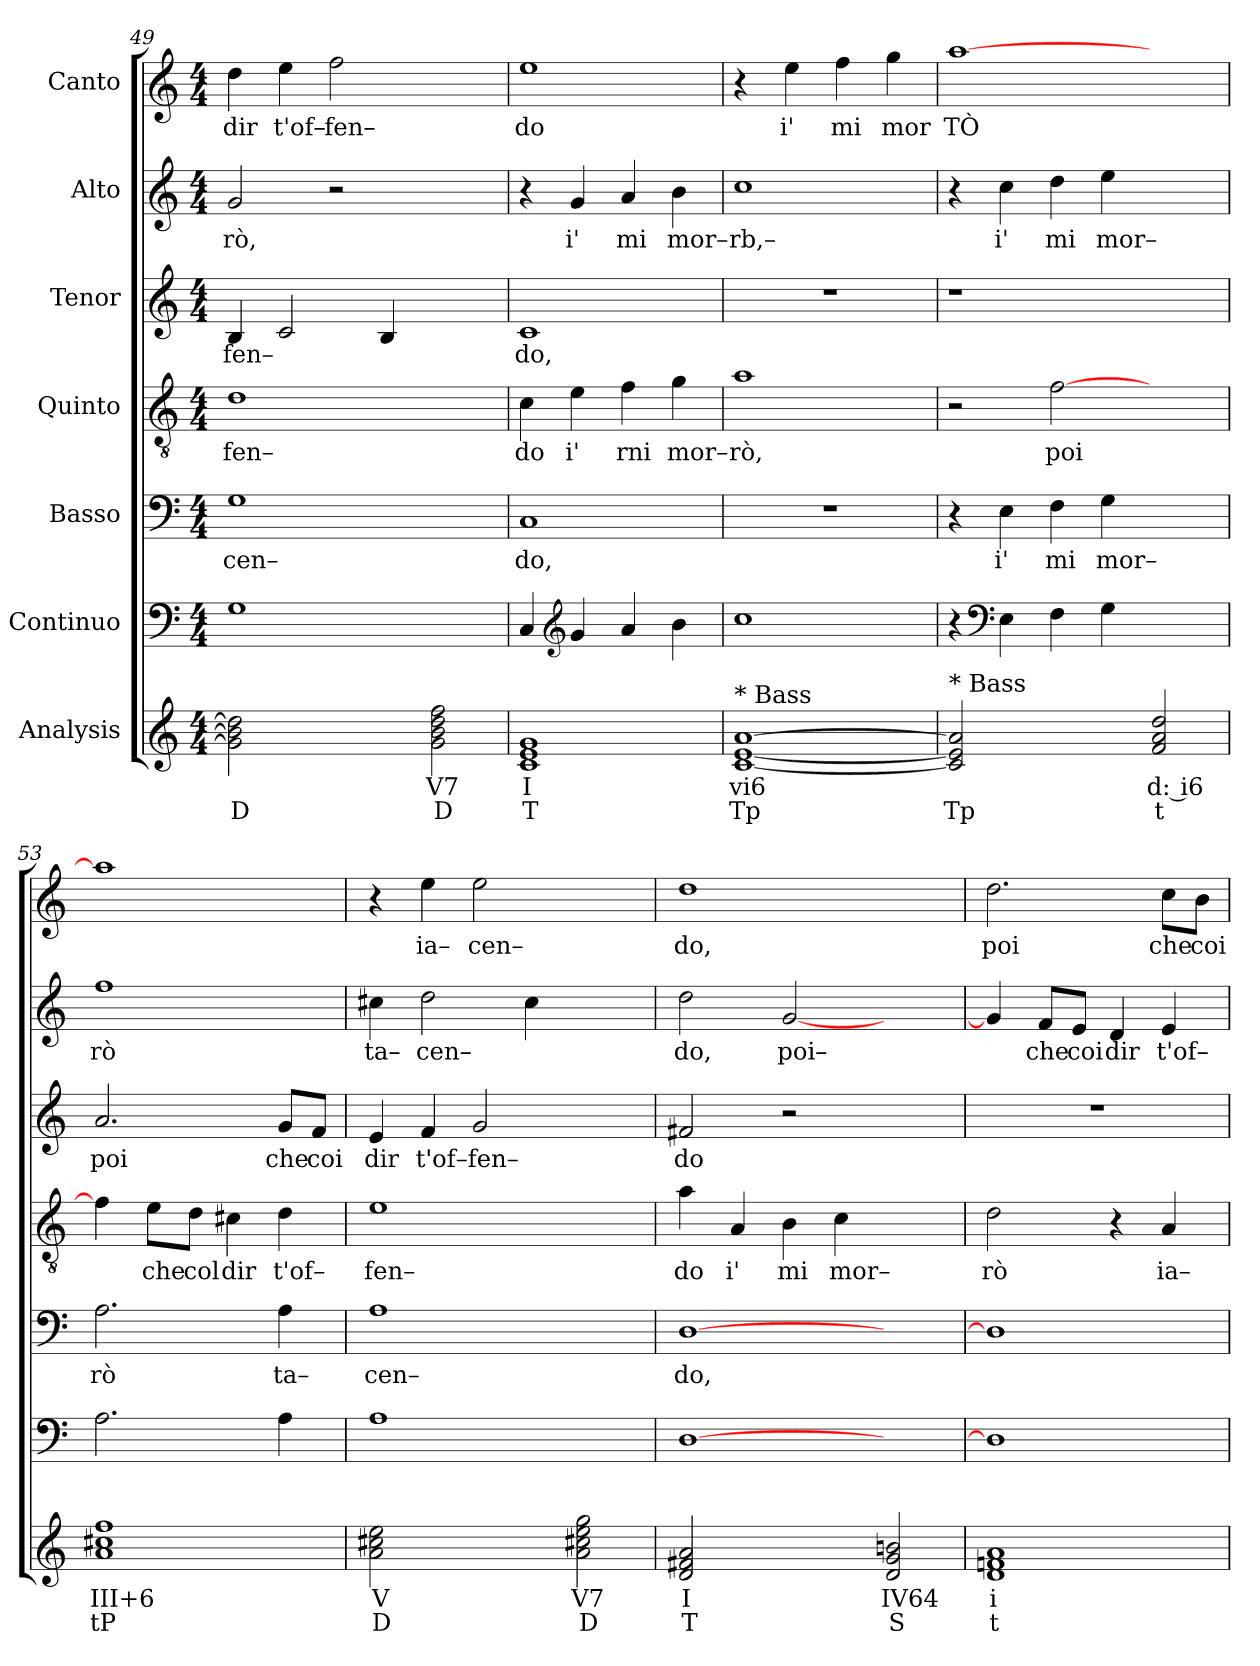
**kern	**text	**text	**kern	**kern	**text	**kern	**text	**kern	**text	**kern	**text	**kern	**text
*part7	*part7	*part7	*part6	*part5	*part5	*part4	*part4	*part3	*part3	*part2	*part2	*part1	*part1
*staff7	*staff7	*staff7	*staff6	*staff5	*staff5	*staff4	*staff4	*staff3	*staff3	*staff2	*staff2	*staff1	*staff1
*I"Analysis	*	*	*I"Continuo	*I"Basso	*	*I"Quinto	*	*I"Tenor	*	*I"Alto	*	*I"Canto	*
*	*	*	*clefF4	*clefF4	*	*clefGv2	*	*clefG2	*	*clefG2	*	*clefG2	*
*k[]	*	*	*k[]	*k[]	*	*k[]	*	*k[]	*	*k[]	*	*k[]	*
*M4/4	*	*	*M4/4	*M4/4	*	*M4/4	*	*M4/4	*	*M4/4	*	*M4/4	*
=49	=49	=49	=49	=49	=49	=49	=49	=49	=49	=49	=49	=49	=49
!	!	!	!	!	!LO:LY:b	!	!	!	!	!	!	!	!
!	!	!	!	!	!	!	!LO:LY:b	!	!	!	!	!	!
!	!	!	!	!	!	!	!	!	!LO:LY:b	!	!	!	!
!	!	!	!	!	!	!	!	!	!	!	!LO:LY:b	!	!
!	!	!	!	!	!	!	!	!	!	!	!	!	!LO:LY:b
2g] 2b] 2dd]	.	D	1G	1G	cen–	1d	fen–	4B/	fen–	2g/	rò,	4dd\	dir
!	!	!	!	!	!	!	!	!	!	!	!	!	!LO:LY:b
.	.	.	.	.	.	.	.	2c/	.	.	.	4ee\	t'of–
!	!	!	!	!	!	!	!	!	!	!	!	!	!LO:LY:b
2ryy	.	.	.	.	.	.	.	.	.	2r	.	2ff\	fen–
.	.	.	.	.	.	.	.	4B/	.	.	.	.	.
2g 2b 2dd 2ff	V7	D	2ryy	2ryy	.	2ryy	.	2ryy	.	2ryy	.	2ryy	.
=50	=50	=50	=50	=50	=50	=50	=50	=50	=50	=50	=50	=50	=50
!	!	!	!	!	!LO:LY:b	!	!	!	!	!	!	!	!
!	!	!	!	!	!	!	!LO:LY:b	!	!	!	!	!	!
!	!	!	!	!	!	!	!	!	!LO:LY:b	!	!	!	!
!	!	!	!	!	!	!	!	!	!	!	!	!	!LO:LY:b
1c 1e 1g	I	T	4C/	1C	do,	4c\	do	1c	do,	4r	.	1ee	do
*	*	*	*clefG2	*	*	*	*	*	*	*	*	*	*
!	!	!	!	!	!	!	!LO:LY:b	!	!	!	!	!	!
!	!	!	!	!	!	!	!	!	!	!	!LO:LY:b	!	!
.	.	.	4g/	.	.	4e\	i'	.	.	4g/	i'	.	.
!	!	!	!	!	!	!	!LO:LY:b	!	!	!	!	!	!
!	!	!	!	!	!	!	!	!	!	!	!LO:LY:b	!	!
.	.	.	4a/	.	.	4f\	rni	.	.	4a/	mi	.	.
!	!	!	!	!	!	!	!LO:LY:b	!	!	!	!	!	!
!	!	!	!	!	!	!	!	!	!	!	!LO:LY:b	!	!
.	.	.	4b\	.	.	4g\	mor–	.	.	4b\	mor–	.	.
=51	=51	=51	=51	=51	=51	=51	=51	=51	=51	=51	=51	=51	=51
!	!	!	!	!	!	!	!LO:LY:b	!	!	!	!	!	!
!LO:TX:a:t=* Bass	!	!	!	!	!	!	!	!	!	!	!	!	!
!	!	!	!	!	!	!	!	!	!	!	!LO:LY:b	!	!
[1c [1e [1a	vi6	Tp	1cc	1r	.	1a	rò,	1r	.	1cc	rb,–	4r	.
!	!	!	!	!	!	!	!	!	!	!	!	!	!LO:LY:b
.	.	.	.	.	.	.	.	.	.	.	.	4ee\	i'
!	!	!	!	!	!	!	!	!	!	!	!	!	!LO:LY:b
.	.	.	.	.	.	.	.	.	.	.	.	4ff\	mi
!	!	!	!	!	!	!	!	!	!	!	!	!	!LO:LY:b
.	.	.	.	.	.	.	.	.	.	.	.	4gg\	mor
=52	=52	=52	=52	=52	=52	=52	=52	=52	=52	=52	=52	=52	=52
!LO:TX:a:t=* Bass	!	!	!	!	!	!	!	!	!	!	!	!	!
!	!	!	!	!	!	!	!	!	!	!	!	!	!LO:LY:b
2c] 2e] 2a]	.	Tp	4r	4r	.	2r	.	1r	.	4r	.	[1aa	TÒ
*	*	*	*clefF4	*	*	*	*	*	*	*	*	*	*
!	!	!	!	!	!LO:LY:b	!	!	!	!	!	!	!	!
!	!	!	!	!	!	!	!	!	!	!	!LO:LY:b	!	!
.	.	.	4E\	4E\	i'	.	.	.	.	4cc\	i'	.	.
!	!	!	!	!	!LO:LY:b	!	!	!	!	!	!	!	!
!	!	!	!	!	!	!	!LO:LY:b	!	!	!	!	!	!
!	!	!	!	!	!	!	!	!	!	!	!LO:LY:b	!	!
2ryy	.	.	4F\	4F\	mi	[2f\	poi	.	.	4dd\	mi	.	.
!	!	!	!	!	!LO:LY:b	!	!	!	!	!	!	!	!
!	!	!	!	!	!	!	!	!	!	!	!LO:LY:b	!	!
.	.	.	4G\	4G\	mor–	.	.	.	.	4ee\	mor–	.	.
2f 2a 2dd	d: i6	t	2ryy	2ryy	.	2ryy	.	2ryy	.	2ryy	.	2ryy	.
=53	=53	=53	=53	=53	=53	=53	=53	=53	=53	=53	=53	=53	=53
!	!	!	!	!	!LO:LY:b	!	!	!	!	!	!	!	!
!	!	!	!	!	!	!	!	!	!LO:LY:b	!	!	!	!
!	!	!	!	!	!	!	!	!	!	!	!LO:LY:b	!	!
1a 1cc#X 1ff	III+6	tP	2.A\	2.A\	rò	4f\]	.	2.a/	poi	1ff	rò	1aa]	.
!	!	!	!	!	!	!	!LO:LY:b	!	!	!	!	!	!
.	.	.	.	.	.	8e\L	che	.	.	.	.	.	.
!	!	!	!	!	!	!	!LO:LY:b	!	!	!	!	!	!
.	.	.	.	.	.	8d\J	col	.	.	.	.	.	.
!	!	!	!	!	!	!	!LO:LY:b	!	!	!	!	!	!
.	.	.	.	.	.	4c#X\	dir	.	.	.	.	.	.
!	!	!	!	!	!LO:LY:b	!	!	!	!	!	!	!	!
!	!	!	!	!	!	!	!LO:LY:b	!	!	!	!	!	!
!	!	!	!	!	!	!	!	!	!LO:LY:b	!	!	!	!
.	.	.	4A\	4A\	ta–	4d\	t'of–	8g/L	che	.	.	.	.
!	!	!	!	!	!	!	!	!	!LO:LY:b	!	!	!	!
.	.	.	.	.	.	.	.	8f/J	coi	.	.	.	.
=54	=54	=54	=54	=54	=54	=54	=54	=54	=54	=54	=54	=54	=54
!	!	!	!	!	!LO:LY:b	!	!	!	!	!	!	!	!
!	!	!	!	!	!	!	!LO:LY:b	!	!	!	!	!	!
!	!	!	!	!	!	!	!	!	!LO:LY:b	!	!	!	!
!	!	!	!	!	!	!	!	!	!	!	!LO:LY:b	!	!
2a 2cc#X 2ee	V	D	1A	1A	cen–	1e	fen–	4e/	dir	4cc#X\	ta–	4r	.
!	!	!	!	!	!	!	!	!	!LO:LY:b	!	!	!	!
!	!	!	!	!	!	!	!	!	!	!	!LO:LY:b	!	!
!	!	!	!	!	!	!	!	!	!	!	!	!	!LO:LY:b
.	.	.	.	.	.	.	.	4f/	t'of–	2dd\	cen–	4ee\	ia–
!	!	!	!	!	!	!	!	!	!LO:LY:b	!	!	!	!
!	!	!	!	!	!	!	!	!	!	!	!	!	!LO:LY:b
2ryy	.	.	.	.	.	.	.	2g/	fen–	.	.	2ee\	cen–
.	.	.	.	.	.	.	.	.	.	4cc#\	.	.	.
2a 2cc#X 2ee 2gg	V7	D	2ryy	2ryy	.	2ryy	.	2ryy	.	2ryy	.	2ryy	.
=55	=55	=55	=55	=55	=55	=55	=55	=55	=55	=55	=55	=55	=55
!	!	!	!	!	!LO:LY:b	!	!	!	!	!	!	!	!
!	!	!	!	!	!	!	!LO:LY:b	!	!	!	!	!	!
!	!	!	!	!	!	!	!	!	!LO:LY:b	!	!	!	!
!	!	!	!	!	!	!	!	!	!	!	!LO:LY:b	!	!
!	!	!	!	!	!	!	!	!	!	!	!	!	!LO:LY:b
2d 2f#X 2a	I	T	[1D	[1D	do,	4a\	do	2f#X/	do	2dd\	do,	1dd	do,
!	!	!	!	!	!	!	!LO:LY:b	!	!	!	!	!	!
.	.	.	.	.	.	4A/	i'	.	.	.	.	.	.
!	!	!	!	!	!	!	!LO:LY:b	!	!	!	!	!	!
!	!	!	!	!	!	!	!	!	!	!	!LO:LY:b	!	!
2ryy	.	.	.	.	.	4B\	mi	2r	.	[2g/	poi–	.	.
!	!	!	!	!	!	!	!LO:LY:b	!	!	!	!	!	!
.	.	.	.	.	.	4c\	mor–	.	.	.	.	.	.
2d 2g 2bn	IV64	S	2ryy	2ryy	.	2ryy	.	2ryy	.	2ryy	.	2ryy	.
=56	=56	=56	=56	=56	=56	=56	=56	=56	=56	=56	=56	=56	=56
!	!	!	!	!	!	!	!LO:LY:b	!	!	!	!	!	!
!	!	!	!	!	!	!	!	!	!	!	!	!	!LO:LY:b
1d 1fn 1a	i	t	1D]	1D]	.	2d\	rò	1r	.	4g/]	.	2.dd\	poi
!	!	!	!	!	!	!	!	!	!	!	!LO:LY:b	!	!
.	.	.	.	.	.	.	.	.	.	8f/L	che	.	.
!	!	!	!	!	!	!	!	!	!	!	!LO:LY:b	!	!
.	.	.	.	.	.	.	.	.	.	8e/J	coi	.	.
!	!	!	!	!	!	!	!	!	!	!	!LO:LY:b	!	!
.	.	.	.	.	.	4r	.	.	.	4d/	dir	.	.
!	!	!	!	!	!	!	!LO:LY:b	!	!	!	!	!	!
!	!	!	!	!	!	!	!	!	!	!	!LO:LY:b	!	!
!	!	!	!	!	!	!	!	!	!	!	!	!	!LO:LY:b
.	.	.	.	.	.	4A/	ia–	.	.	4e/	t'of–	8cc\L	che
!	!	!	!	!	!	!	!	!	!	!	!	!	!LO:LY:b
.	.	.	.	.	.	.	.	.	.	.	.	8b\J	coi
=	=	=	=	=	=	=	=	=	=	=	=	=	=
*-	*-	*-	*-	*-	*-	*-	*-	*-	*-	*-	*-	*-	*-
